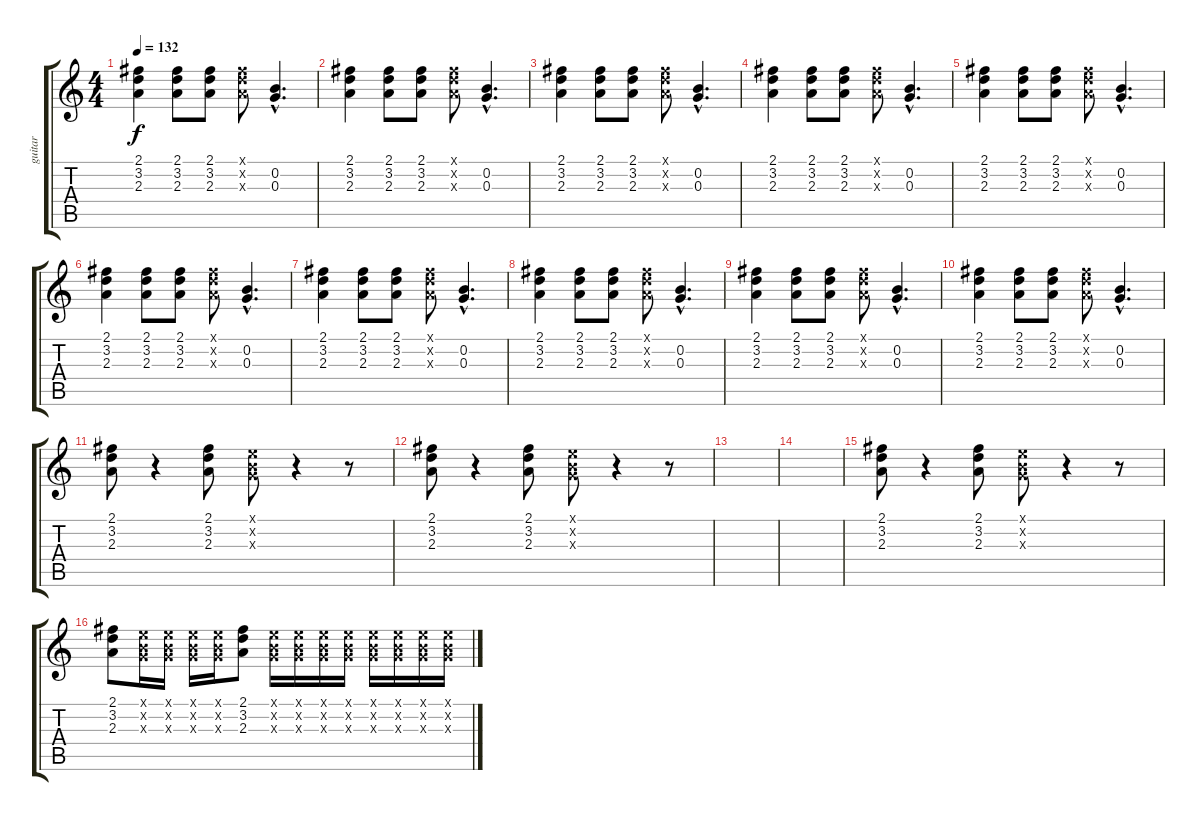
\track ("guitar" "guitar") {instrument electricguitarclean}
\staff {score tabs}
\tuning (E4 B3 G3 D3 A2 E2) {hide}
\ts (4 4)
\tempo 132
\clef g2
\ks c
(2.1 3.2 2.3).4{dy f} (2.1 3.2 2.3).8 (2.1 3.2 2.3).8 (2.1{x} 3.2{x} 2.3{x}).8 (0.2{hac} 0.3{hac}).4{d} |
(2.1 3.2 2.3).4 (2.1 3.2 2.3).8 (2.1 3.2 2.3).8 (2.1{x} 3.2{x} 2.3{x}).8 (0.2{hac} 0.3{hac}).4{d} |
(2.1 3.2 2.3).4 (2.1 3.2 2.3).8 (2.1 3.2 2.3).8 (2.1{x} 3.2{x} 2.3{x}).8 (0.2{hac} 0.3{hac}).4{d} |
(2.1 3.2 2.3).4 (2.1 3.2 2.3).8 (2.1 3.2 2.3).8 (2.1{x} 3.2{x} 2.3{x}).8 (0.2{hac} 0.3{hac}).4{d} |
(2.1 3.2 2.3).4 (2.1 3.2 2.3).8 (2.1 3.2 2.3).8 (2.1{x} 3.2{x} 2.3{x}).8 (0.2{hac} 0.3{hac}).4{d} |
(2.1 3.2 2.3).4 (2.1 3.2 2.3).8 (2.1 3.2 2.3).8 (2.1{x} 3.2{x} 2.3{x}).8 (0.2{hac} 0.3{hac}).4{d} |
(2.1 3.2 2.3).4 (2.1 3.2 2.3).8 (2.1 3.2 2.3).8 (2.1{x} 3.2{x} 2.3{x}).8 (0.2{hac} 0.3{hac}).4{d} |
(2.1 3.2 2.3).4 (2.1 3.2 2.3).8 (2.1 3.2 2.3).8 (2.1{x} 3.2{x} 2.3{x}).8 (0.2{hac} 0.3{hac}).4{d} |
(2.1 3.2 2.3).4 (2.1 3.2 2.3).8 (2.1 3.2 2.3).8 (2.1{x} 3.2{x} 2.3{x}).8 (0.2{hac} 0.3{hac}).4{d} |
(2.1 3.2 2.3).4 (2.1 3.2 2.3).8 (2.1 3.2 2.3).8 (2.1{x} 3.2{x} 2.3{x}).8 (0.2{hac} 0.3{hac}).4{d} |
(2.1 3.2 2.3).8{instrument electricguitarclean} r.4 (2.1 3.2 2.3).8 (0.1{x} 0.2{x} 0.3{x}).8 r.4 r.8 |
(2.1 3.2 2.3).8 r.4 (2.1 3.2 2.3).8 (0.1{x} 0.2{x} 0.3{x}).8 r.4 r.8 |
|
|
(2.1 3.2 2.3).8 r.4 (2.1 3.2 2.3).8 (0.1{x} 0.2{x} 0.3{x}).8 r.4 r.8 |
(2.1 3.2 2.3).8 (0.1{x} 0.2{x} 0.3{x}).16 (0.1{x} 0.2{x} 0.3{x}).16 (0.1{x} 0.2{x} 0.3{x}).16 (0.1{x} 0.2{x} 0.3{x}).16 (2.1 3.2 2.3).8 (0.1{x} 0.2{x} 0.3{x}).16 (0.1{x} 0.2{x} 0.3{x}).16 (0.1{x} 0.2{x} 0.3{x}).16 (0.1{x} 0.2{x} 0.3{x}).16 (0.1{x} 0.2{x} 0.3{x}).16 (0.1{x} 0.2{x} 0.3{x}).16 (0.1{x} 0.2{x} 0.3{x}).16 (0.1{x} 0.2{x} 0.3{x}).16
